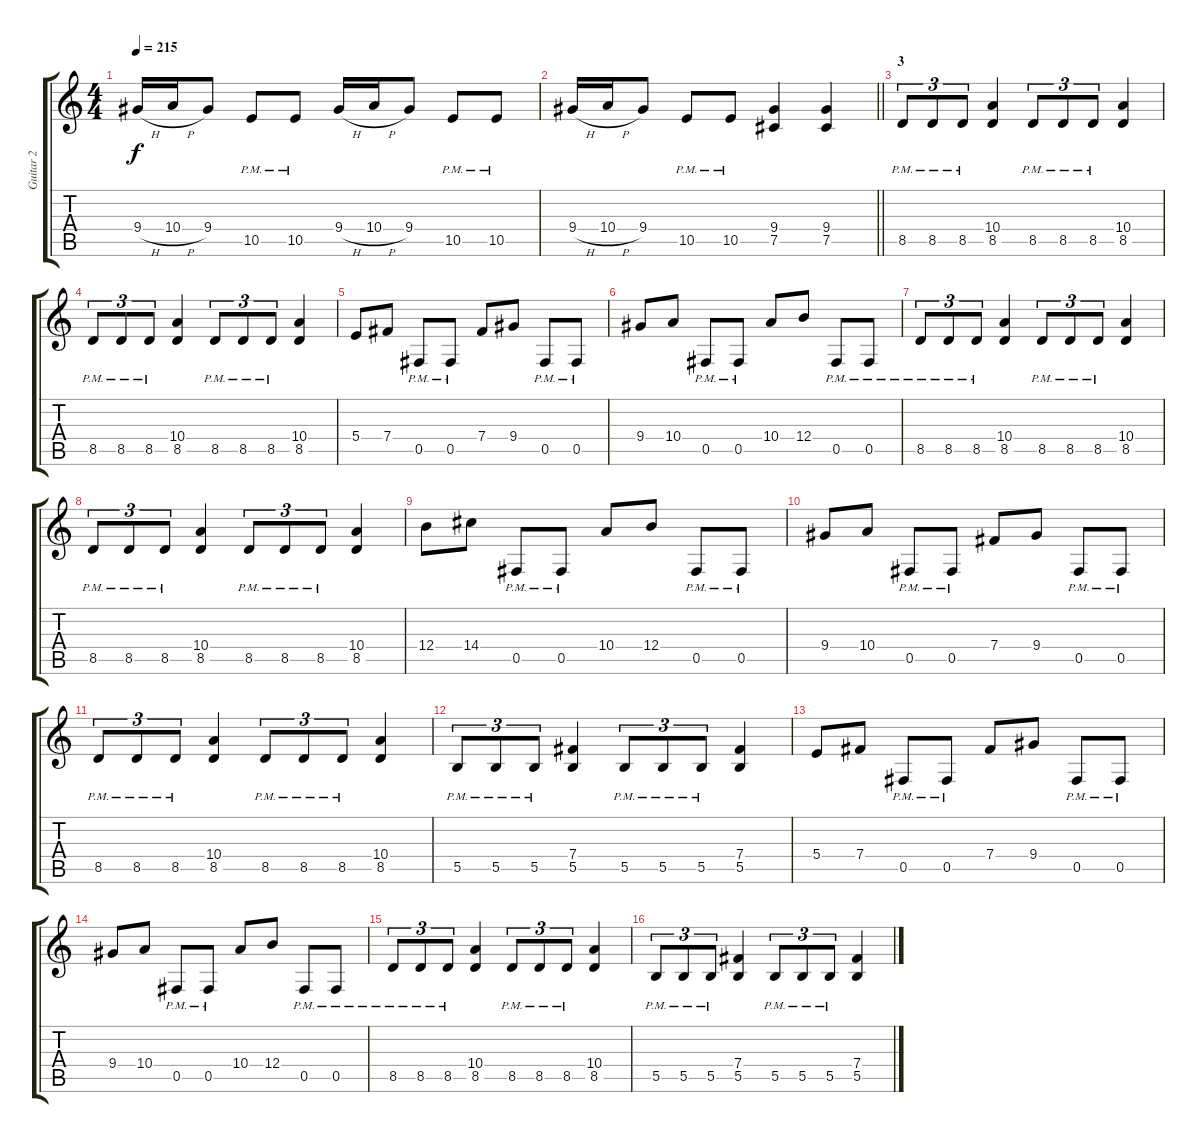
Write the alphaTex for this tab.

\track ("Guitar 2" "Guitar 2") {instrument distortionguitar}
\staff {score tabs}
\tuning (Db4 Ab3 E3 B2 Gb2 Db2) {hide}
\ts (4 4)
\tempo 215
\clef g2
\ks c
9.4{h}.16{dy f} 10.4{h}.16 9.4.8 10.5{pm}.8 10.5{pm}.8 9.4{h}.16 10.4{h}.16 9.4.8 10.5{pm}.8 10.5{pm}.8 |
\barLineRight lightlight
9.4{h}.16 10.4{h}.16 9.4.8 10.5{pm}.8 10.5{pm}.8 (9.4 7.5).4 (9.4 7.5).4 |
\section ("" "3")
8.5{pm}.8{tu (3 2)} 8.5{pm}.8{tu (3 2)} 8.5{pm}.8{tu (3 2)} (10.4 8.5).4 8.5{pm}.8{tu (3 2)} 8.5{pm}.8{tu (3 2)} 8.5{pm}.8{tu (3 2)} (10.4 8.5).4 |
8.5{pm}.8{tu (3 2)} 8.5{pm}.8{tu (3 2)} 8.5{pm}.8{tu (3 2)} (10.4 8.5).4 8.5{pm}.8{tu (3 2)} 8.5{pm}.8{tu (3 2)} 8.5{pm}.8{tu (3 2)} (10.4 8.5).4 |
5.4.8 7.4.8 0.5{pm}.8 0.5{pm}.8 7.4.8 9.4.8 0.5{pm}.8 0.5{pm}.8 |
9.4.8 10.4.8 0.5{pm}.8 0.5{pm}.8 10.4.8 12.4.8 0.5{pm}.8 0.5{pm}.8 |
8.5{pm}.8{tu (3 2)} 8.5{pm}.8{tu (3 2)} 8.5{pm}.8{tu (3 2)} (10.4 8.5).4 8.5{pm}.8{tu (3 2)} 8.5{pm}.8{tu (3 2)} 8.5{pm}.8{tu (3 2)} (10.4 8.5).4 |
8.5{pm}.8{tu (3 2)} 8.5{pm}.8{tu (3 2)} 8.5{pm}.8{tu (3 2)} (10.4 8.5).4 8.5{pm}.8{tu (3 2)} 8.5{pm}.8{tu (3 2)} 8.5{pm}.8{tu (3 2)} (10.4 8.5).4 |
12.4.8 14.4.8 0.5{pm}.8 0.5{pm}.8 10.4.8 12.4.8 0.5{pm}.8 0.5{pm}.8 |
9.4.8 10.4.8 0.5{pm}.8 0.5{pm}.8 7.4.8 9.4.8 0.5{pm}.8 0.5{pm}.8 |
8.5{pm}.8{tu (3 2)} 8.5{pm}.8{tu (3 2)} 8.5{pm}.8{tu (3 2)} (10.4 8.5).4 8.5{pm}.8{tu (3 2)} 8.5{pm}.8{tu (3 2)} 8.5{pm}.8{tu (3 2)} (10.4 8.5).4 |
5.5{pm}.8{tu (3 2)} 5.5{pm}.8{tu (3 2)} 5.5{pm}.8{tu (3 2)} (7.4 5.5).4 5.5{pm}.8{tu (3 2)} 5.5{pm}.8{tu (3 2)} 5.5{pm}.8{tu (3 2)} (7.4 5.5).4 |
5.4.8 7.4.8 0.5{pm}.8 0.5{pm}.8 7.4.8 9.4.8 0.5{pm}.8 0.5{pm}.8 |
9.4.8 10.4.8 0.5{pm}.8 0.5{pm}.8 10.4.8 12.4.8 0.5{pm}.8 0.5{pm}.8 |
8.5{pm}.8{tu (3 2)} 8.5{pm}.8{tu (3 2)} 8.5{pm}.8{tu (3 2)} (10.4 8.5).4 8.5{pm}.8{tu (3 2)} 8.5{pm}.8{tu (3 2)} 8.5{pm}.8{tu (3 2)} (10.4 8.5).4 |
5.5{pm}.8{tu (3 2)} 5.5{pm}.8{tu (3 2)} 5.5{pm}.8{tu (3 2)} (7.4 5.5).4 5.5{pm}.8{tu (3 2)} 5.5{pm}.8{tu (3 2)} 5.5{pm}.8{tu (3 2)} (7.4 5.5).4
